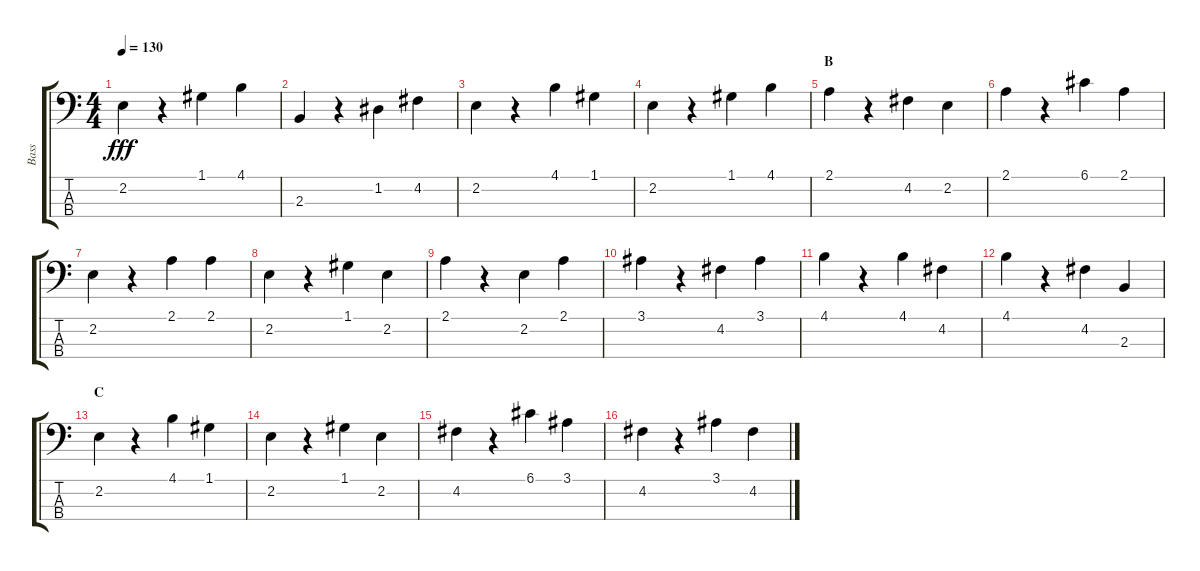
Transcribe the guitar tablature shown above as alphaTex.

\track ("Bass" "Bass") {instrument acousticbass}
\staff {score tabs}
\tuning (G2 D2 A1 E1) {hide}
\ts (4 4)
\tempo 130
\clef f4
\ks c
2.2.4{dy fff} r.4 1.1.4 4.1.4 |
2.3.4 r.4 1.2.4 4.2.4 |
2.2.4 r.4 4.1.4 1.1.4 |
2.2.4 r.4 1.1.4 4.1.4 |
\section ("" "B")
2.1.4 r.4 4.2.4 2.2.4 |
2.1.4 r.4 6.1.4 2.1.4 |
2.2.4 r.4 2.1.4 2.1.4 |
2.2.4 r.4 1.1.4 2.2.4 |
2.1.4 r.4 2.2.4 2.1.4 |
3.1.4 r.4 4.2.4 3.1.4 |
4.1.4 r.4 4.1.4 4.2.4 |
4.1.4 r.4 4.2.4 2.3.4 |
\section ("" "C")
2.2.4 r.4 4.1.4 1.1.4 |
2.2.4 r.4 1.1.4 2.2.4 |
4.2.4 r.4 6.1.4 3.1.4 |
4.2.4 r.4 3.1.4 4.2.4
